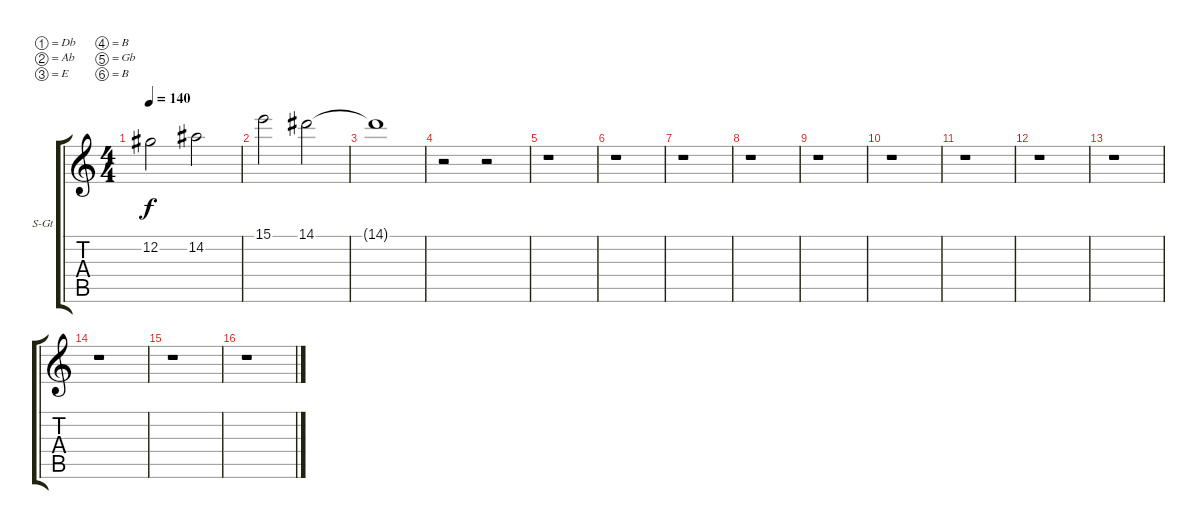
\bracketExtendMode groupsimilarinstruments
\firstSystemTrackNameOrientation horizontal
\otherSystemsTrackNameOrientation horizontal
\track ("Craig Jones Intro" "S-Gt") {instrument sitar}
\staff {score tabs}
\tuning (Db4 Ab3 E3 B2 Gb2 B1)
\displaytranspose 12
\ts (4 4)
\tempo 140
\clef g2
\ks c
12.2.2{dy f instrument sitar} 14.2.2 |
15.1.2 14.1.2 |
14.1{t}.1 |
r.2 r.2 |
r.1 |
r.1 |
r.1 |
r.1 |
r.1 |
r.1 |
r.1 |
r.1 |
r.1 |
r.1 |
r.1 |
r.1
